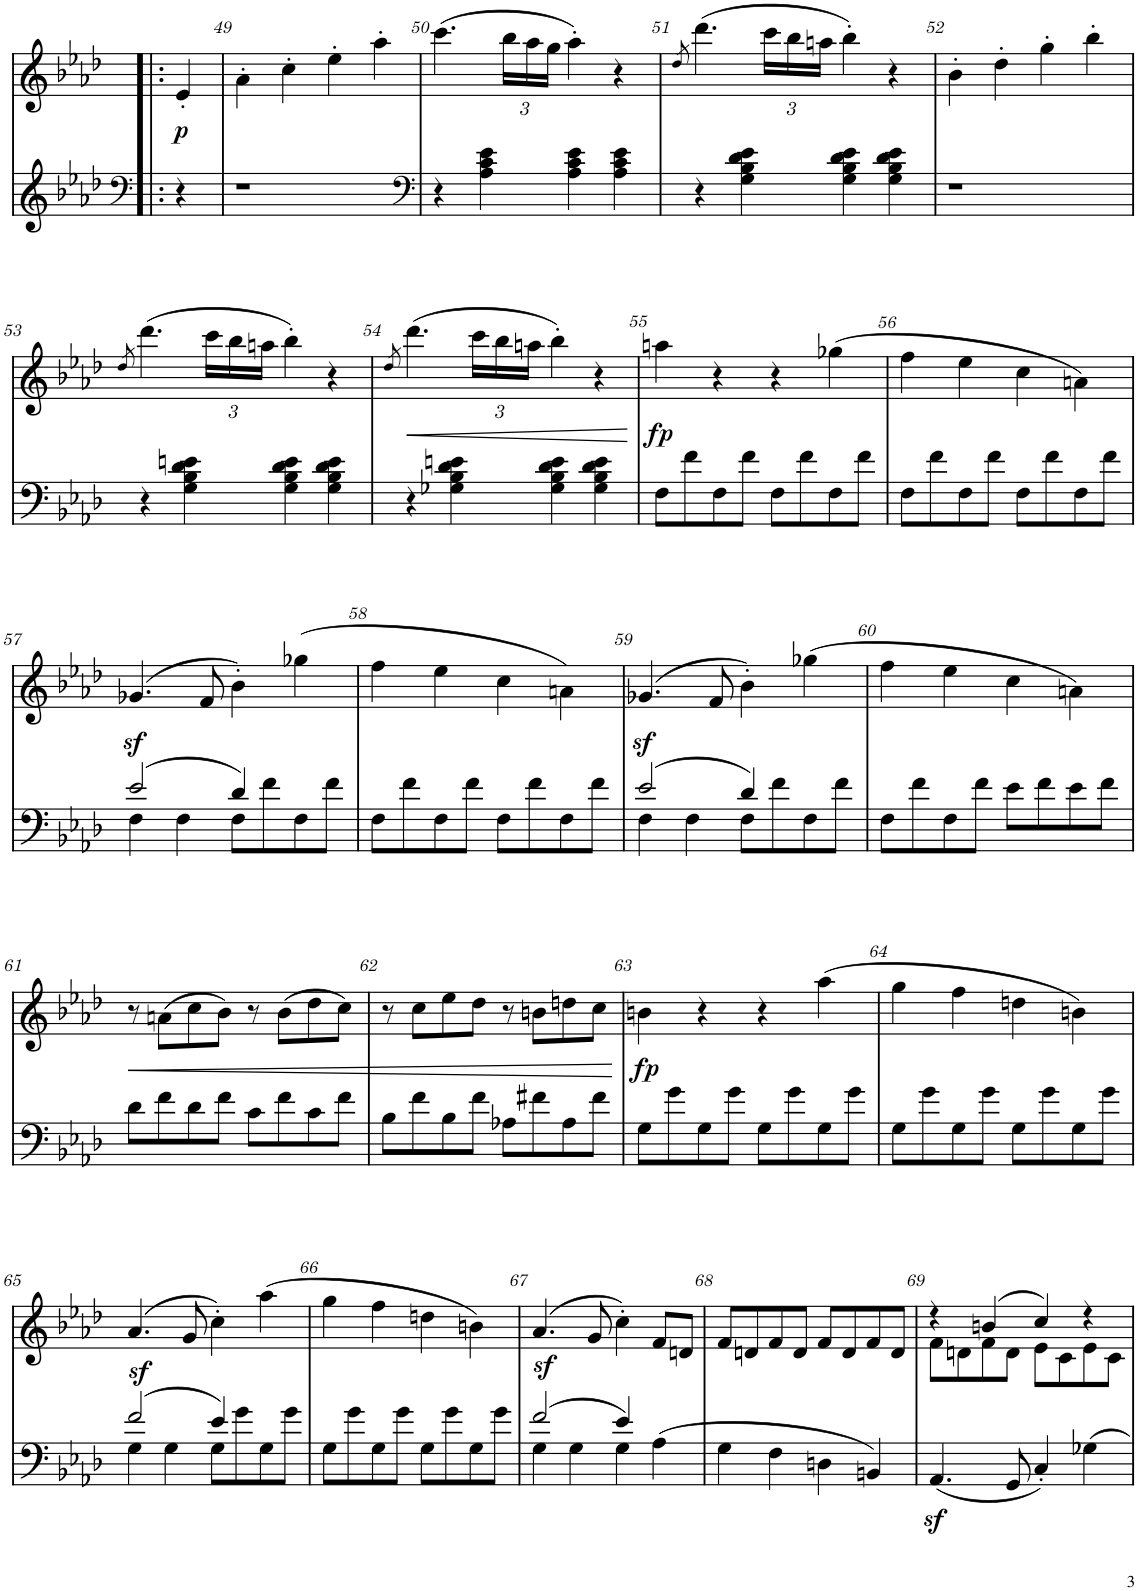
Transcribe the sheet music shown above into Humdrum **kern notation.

**kern	**kern	**dynam
*part2	*part1	*part1
*staff2	*staff1	*staff1
*I"piano	*I"piano	*
*I'Pno	*I'Pno	*
!!LO:PB:g=z
*clefF4	*clefG2	*
*k[b-e-a-d-]	*k[b-e-a-d-]	*
*f:	*f:	*
*M2/2	*M2/2	*
=48X1!|:	=48X1!|:	=48X1!|:
!	!	!LO:DY:b
4r	4e-'/	p
=49	=49	=49
1r	4a-'\	.
.	4cc'\	.
.	4ee-'\	.
.	4aa-'\	.
=50	=50	=50
*clefF4	*	*
4r	(4.ccc\	.
4A-\ 4c\ 4e-\	.	.
*	*Xbrackettup	*
.	24bb-\LL	.
.	24aa-\	.
.	24gg\JJ	.
4A-\ 4c\ 4e-\	4aa-'\)	.
4A-\ 4c\ 4e-\	4r	.
=51	=51	=51
.	8qdd-/	.
4r	(4.ddd-\	.
4G\ 4B-\ 4d-\ 4e-\	.	.
.	24ccc\LL	.
.	24bb-\	.
.	24aan\JJ	.
4G\ 4B-\ 4d-\ 4e-\	4bb-'\)	.
4G\ 4B-\ 4d-\ 4e-\	4r	.
=52	=52	=52
1r	4b-'\	.
.	4dd-'\	.
.	4gg'\	.
.	4bb-'\	.
!!LO:LB:g=z
=53	=53	=53
.	8qdd-/	.
4r	(4.ddd-\	.
4G\ 4B-\ 4d-\ 4en\	.	.
.	24ccc\LL	.
.	24bb-\	.
.	24aan\JJ	.
4G\ 4B-\ 4d-\ 4e\	4bb-'\)	.
4G\ 4B-\ 4d-\ 4e\	4r	.
=54	=54	=54
.	8qdd-/	.
4r	(4.ddd-\	.
4G-X\ 4B-\ 4d-\ 4en\	.	.
.	24ccc\LL	.
.	24bb-\	.
.	24aan\JJ	.
4G-\ 4B-\ 4d-\ 4e\	4bb-'\)	.
4G-\ 4B-\ 4d-\ 4e\	4r	.
=55	=55	=55
!	!	!LO:DY:b
8F\L	4aan\	fp
8f\	.	.
8F\	4r	.
8f\J	.	.
8F\L	4r	.
8f\	.	.
8F\	(4gg-X\	.
8f\J	.	.
=56	=56	=56
8F\L	4ff\	.
8f\	.	.
8F\	4ee-\	.
8f\J	.	.
8F\L	4cc\	.
8f\	.	.
8F\	4an\)	.
8f\J	.	.
!!LO:LB:g=z
=57	=57	=57
*^	*	*
(2e-/	4F\	(4.g-Xz</	.
.	4F\	.	.
.	.	8f/	.
4d-/)	8F\L	4b-'\)	.
.	8f\	.	.
4ryy	8F\	(4gg-X\	.
.	8f\J	.	.
*v	*v	*	*
=58	=58	=58
8F\L	4ff\	.
8f\	.	.
8F\	4ee-\	.
8f\J	.	.
8F\L	4cc\	.
8f\	.	.
8F\	4an\)	.
8f\J	.	.
=59	=59	=59
*^	*	*
(2e-/	4F\	(4.g-Xz</	.
.	4F\	.	.
.	.	8f/	.
4d-/)	8F\L	4b-'\)	.
.	8f\	.	.
4ryy	8F\	(4gg-X\	.
.	8f\J	.	.
*v	*v	*	*
=60	=60	=60
8F\L	4ff\	.
8f\	.	.
8F\	4ee-\	.
8f\J	.	.
8e-\L	4cc\	.
8f\	.	.
8e-\	4an\)	.
8f\J	.	.
!!LO:LB:g=z
=61	=61	=61
!	!	!LO:HP:b
8d-\L	8r	<
8f\	(8an\L	.
8d-\	8cc\	.
8f\J	8b-\J)	.
8c\L	8r	.
8f\	(8b-\L	.
8c\	8dd-\	.
8f\J	8cc\J)	.
=62	=62	=62
8B-\L	8r	.
8f\	8cc\L	.
8B-\	8ee-\	.
8f\J	8dd-\J	.
8A-X\L	8r	.
8f#X\	8bn\L	.
8A-\	8ddn\	.
8f#\J	8cc\J	.
.	.	[
=63	=63	=63
!	!	!LO:DY:b
8G\L	4bn\	fp
8g\	.	.
8G\	4r	.
8g\J	.	.
8G\L	4r	.
8g\	.	.
8G\	(4aa-\	.
8g\J	.	.
=64	=64	=64
8G\L	4gg\	.
8g\	.	.
8G\	4ff\	.
8g\J	.	.
8G\L	4ddn\	.
8g\	.	.
8G\	4bn\)	.
8g\J	.	.
!!LO:LB:g=z
=65	=65	=65
*^	*	*
(2f/	4G\	(4.a-z</	.
.	4G\	.	.
.	.	8g/	.
4e-/)	8G\L	4cc'\)	.
.	8g\	.	.
4ryy	8G\	(4aa-\	.
.	8g\J	.	.
*v	*v	*	*
=66	=66	=66
8G\L	4gg\	.
8g\	.	.
8G\	4ff\	.
8g\J	.	.
8G\L	4ddn\	.
8g\	.	.
8G\	4bn\)	.
8g\J	.	.
=67	=67	=67
*^	*	*
(2f/	4G\	(>4.a-z</	.
.	4G\	.	.
.	.	8g/	.
4e-/)	4G\	4cc'\)	.
(4A-\	4ryy	8f/L	.
.	.	8dn/J	.
*v	*v	*	*
=68	=68	=68
4G\	8f/L	.
.	8dn/	.
4F\	8f/	.
.	8d/J	.
4Dn\	8f/L	.
.	8d/	.
4BBn/)	8f/	.
.	8d/J	.
=69	=69	=69
*	*^	*
(4.AA-z</	4r	8f\L	.
.	.	8dn\	.
.	(4bn/	8f\	.
8GG/	.	8d\J	.
4C'/)	4cc/)	8e-\L	.
.	.	8c\	.
4G-X\	4r	8e-\	.
.	.	8c\J	.
*	*v	*v	*
=	=	=
*-	*-	*-
